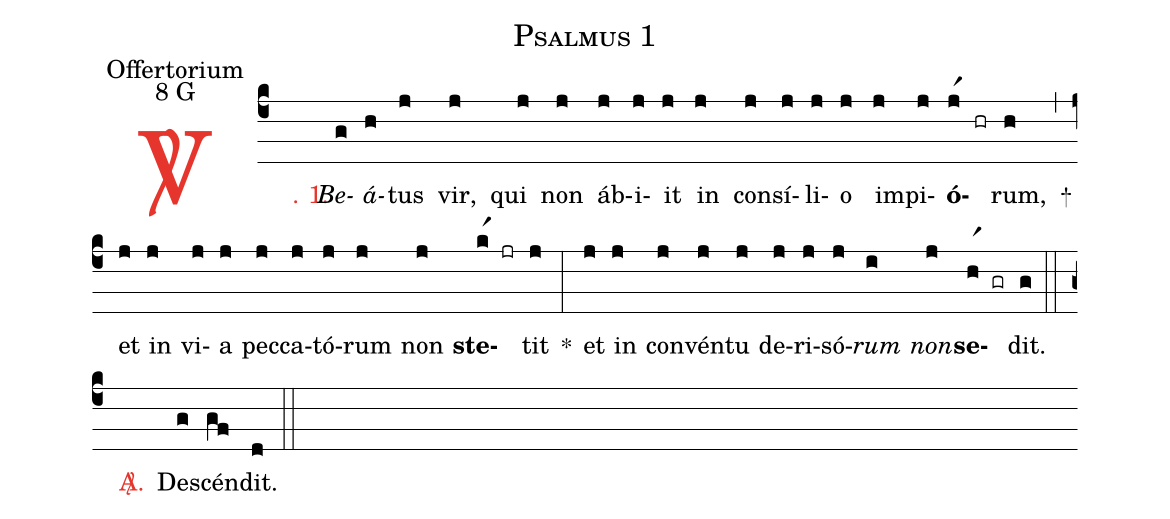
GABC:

name: Psalmus 1;
office-part: Offertorium;
mode: 8;
mode-differentia: G;
%%
(c4)

<c><sp>V/</sp>. 1.</c>() <i>Be</i>(g)<i>á</i>(h)tus(j) vir,(j) qui(j) non(j) áb(j)i(j)it(j) in(j) con(j)sí(j)li(j)o(j) im(j)pi(j)<b>ó</b>(jr1 hr)rum,(h) +(,) et(j) in(j) vi(j)a(j) pec(j)ca(j)tó(j)rum(j) non(j) <b>ste</b>(kr1 jr)tit(j) *(:) et(j) in(j) con(j)vén(j)tu(j) de(j)ri(j)só(j)<i>rum</i>(i) <i>non</i>(j)<b>se</b>(hr1 gr)dit.(g)

(::)

<c><sp>A/</sp>.</c>() De(g)scén(gf)dit.(d)

(::)
